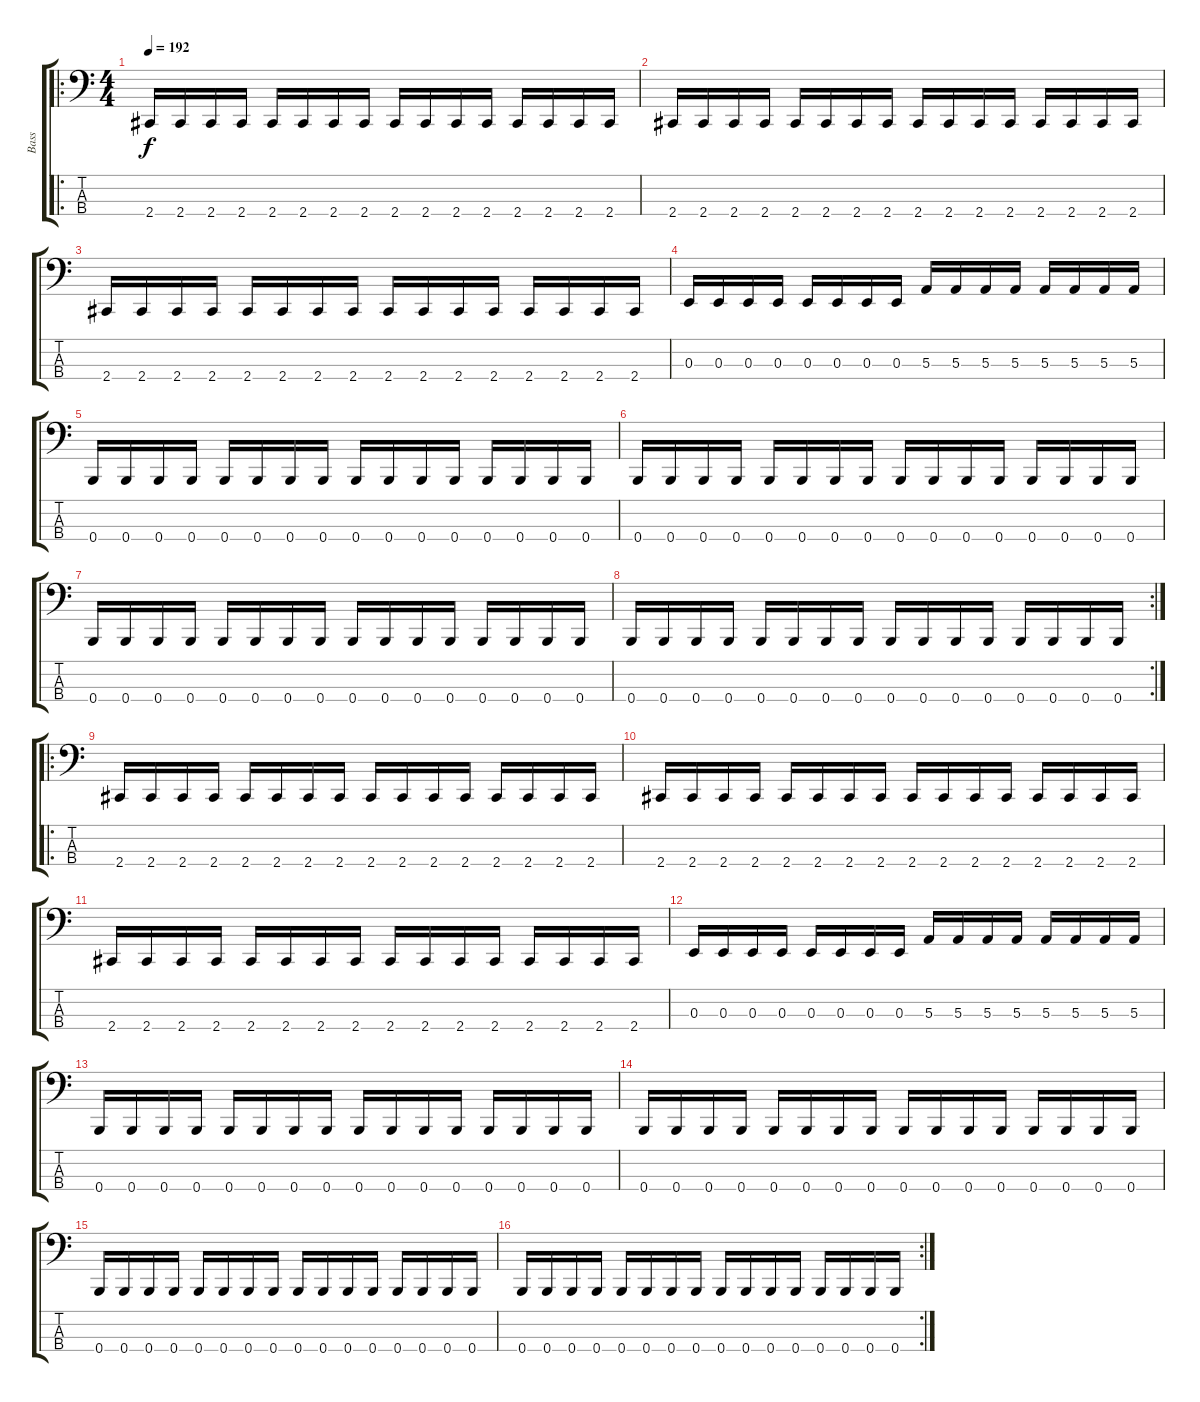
\track ("Bass" "Bass") {instrument electricbassfinger}
\staff {score tabs}
\tuning (D2 A1 E1 B0) {hide}
\ro
\ts (4 4)
\tempo 192
\clef f4
\ks c
2.4.16{dy f} 2.4.16 2.4.16 2.4.16 2.4.16 2.4.16 2.4.16 2.4.16 2.4.16 2.4.16 2.4.16 2.4.16 2.4.16 2.4.16 2.4.16 2.4.16 |
2.4.16 2.4.16 2.4.16 2.4.16 2.4.16 2.4.16 2.4.16 2.4.16 2.4.16 2.4.16 2.4.16 2.4.16 2.4.16 2.4.16 2.4.16 2.4.16 |
2.4.16 2.4.16 2.4.16 2.4.16 2.4.16 2.4.16 2.4.16 2.4.16 2.4.16 2.4.16 2.4.16 2.4.16 2.4.16 2.4.16 2.4.16 2.4.16 |
0.3.16 0.3.16 0.3.16 0.3.16 0.3.16 0.3.16 0.3.16 0.3.16 5.3.16 5.3.16 5.3.16 5.3.16 5.3.16 5.3.16 5.3.16 5.3.16 |
0.4.16 0.4.16 0.4.16 0.4.16 0.4.16 0.4.16 0.4.16 0.4.16 0.4.16 0.4.16 0.4.16 0.4.16 0.4.16 0.4.16 0.4.16 0.4.16 |
0.4.16 0.4.16 0.4.16 0.4.16 0.4.16 0.4.16 0.4.16 0.4.16 0.4.16 0.4.16 0.4.16 0.4.16 0.4.16 0.4.16 0.4.16 0.4.16 |
0.4.16 0.4.16 0.4.16 0.4.16 0.4.16 0.4.16 0.4.16 0.4.16 0.4.16 0.4.16 0.4.16 0.4.16 0.4.16 0.4.16 0.4.16 0.4.16 |
\rc 2
0.4.16 0.4.16 0.4.16 0.4.16 0.4.16 0.4.16 0.4.16 0.4.16 0.4.16 0.4.16 0.4.16 0.4.16 0.4.16 0.4.16 0.4.16 0.4.16 |
\ro
2.4.16 2.4.16 2.4.16 2.4.16 2.4.16 2.4.16 2.4.16 2.4.16 2.4.16 2.4.16 2.4.16 2.4.16 2.4.16 2.4.16 2.4.16 2.4.16 |
2.4.16 2.4.16 2.4.16 2.4.16 2.4.16 2.4.16 2.4.16 2.4.16 2.4.16 2.4.16 2.4.16 2.4.16 2.4.16 2.4.16 2.4.16 2.4.16 |
2.4.16 2.4.16 2.4.16 2.4.16 2.4.16 2.4.16 2.4.16 2.4.16 2.4.16 2.4.16 2.4.16 2.4.16 2.4.16 2.4.16 2.4.16 2.4.16 |
0.3.16 0.3.16 0.3.16 0.3.16 0.3.16 0.3.16 0.3.16 0.3.16 5.3.16 5.3.16 5.3.16 5.3.16 5.3.16 5.3.16 5.3.16 5.3.16 |
0.4.16 0.4.16 0.4.16 0.4.16 0.4.16 0.4.16 0.4.16 0.4.16 0.4.16 0.4.16 0.4.16 0.4.16 0.4.16 0.4.16 0.4.16 0.4.16 |
0.4.16 0.4.16 0.4.16 0.4.16 0.4.16 0.4.16 0.4.16 0.4.16 0.4.16 0.4.16 0.4.16 0.4.16 0.4.16 0.4.16 0.4.16 0.4.16 |
0.4.16 0.4.16 0.4.16 0.4.16 0.4.16 0.4.16 0.4.16 0.4.16 0.4.16 0.4.16 0.4.16 0.4.16 0.4.16 0.4.16 0.4.16 0.4.16 |
\rc 2
0.4.16 0.4.16 0.4.16 0.4.16 0.4.16 0.4.16 0.4.16 0.4.16 0.4.16 0.4.16 0.4.16 0.4.16 0.4.16 0.4.16 0.4.16 0.4.16
